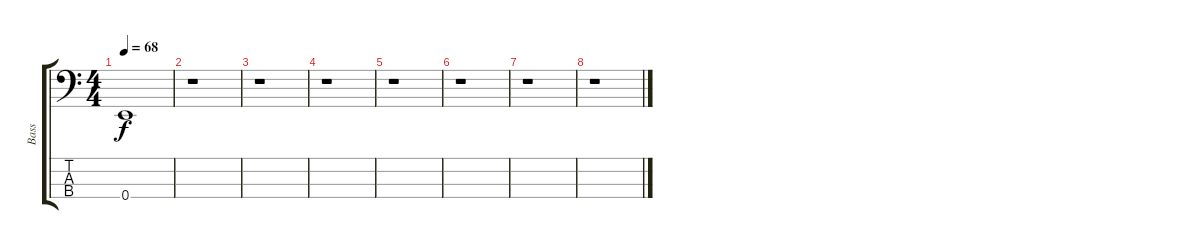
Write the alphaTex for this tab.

\track ("Bass" "Bass") {instrument electricbassfinger}
\staff {score tabs}
\tuning (G2 D2 A1 E1) {hide}
\ts (4 4)
\tempo 68
\clef f4
\ks c
0.4.1{dy f} |
r.1 |
r.1 |
r.1 |
r.1 |
r.1 |
r.1 |
r.1
